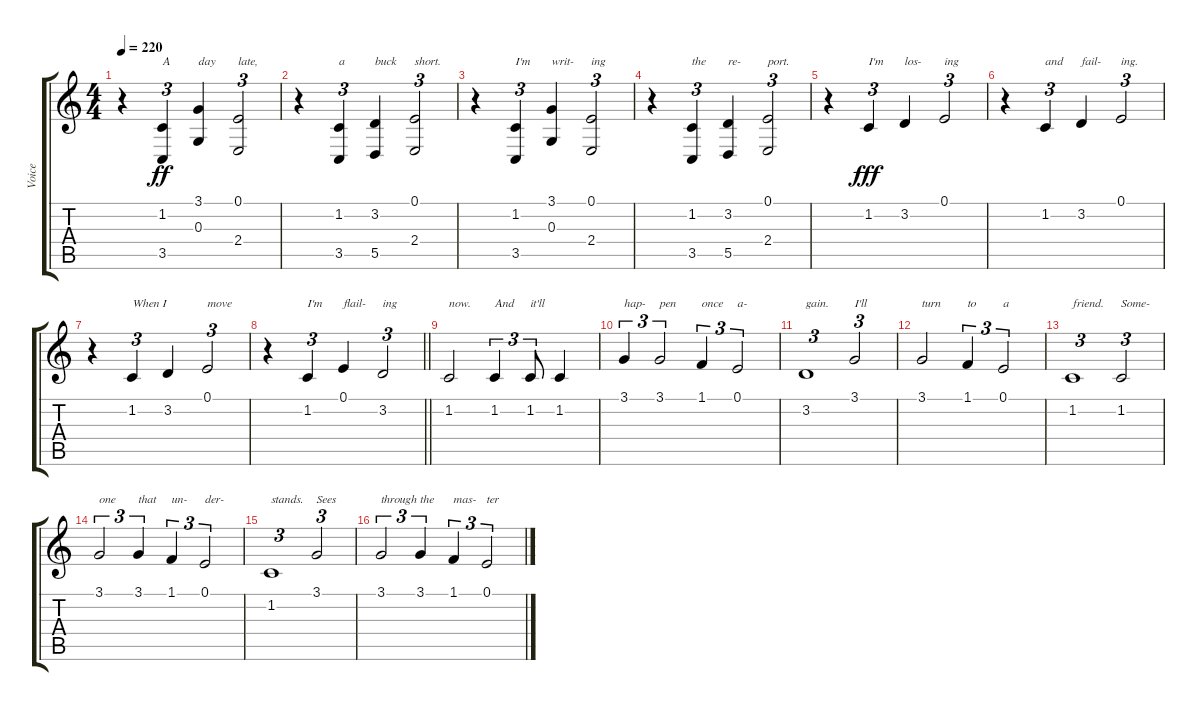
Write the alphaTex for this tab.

\track ("Voice" "Voice") {instrument accordion}
\staff {score tabs}
\tuning (E4 B3 G3 D3 A2 E2) {hide}
\ts (4 4)
\tempo 220
\clef g2
\ks c
r.4{dy fff} (1.2 3.5).4{tu (3 2) txt "A" dy ff} (3.1 0.3).4{txt "day"} (0.1 2.4).2{tu (3 2) txt "late,"} |
r.4 (1.2 3.5).4{tu (3 2) txt "a"} (3.2 5.5).4{txt "buck"} (0.1 2.4).2{tu (3 2) txt "short."} |
r.4 (1.2 3.5).4{tu (3 2) txt "I'm"} (3.1 0.3).4{txt "writ-"} (0.1 2.4).2{tu (3 2) txt "ing"} |
r.4 (1.2 3.5).4{tu (3 2) txt "the"} (3.2 5.5).4{txt "re-"} (0.1 2.4).2{tu (3 2) txt "port."} |
r.4 1.2.4{tu (3 2) txt "I'm" dy fff} 3.2.4{txt "los-"} 0.1.2{tu (3 2) txt "ing"} |
r.4 1.2.4{tu (3 2) txt "and"} 3.2.4{txt "fail-"} 0.1.2{tu (3 2) txt "ing."} |
r.4 1.2.4{tu (3 2) txt "When I"} 3.2.4 0.1.2{tu (3 2) txt "move"} |
\barLineRight lightlight
r.4 1.2.4{tu (3 2) txt "I'm"} 0.1.4{txt "flail-"} 3.2.2{tu (3 2) txt "ing"} |
1.2.2{txt "now."} 1.2.4{tu (3 2) txt "And"} 1.2.8{tu (3 2) txt "it'll"} 1.2.4 |
3.1.4{tu (3 2) txt "hap-"} 3.1.2{tu (3 2) txt "pen"} 1.1.4{tu (3 2) txt "once"} 0.1.2{tu (3 2) txt "a-"} |
3.2.1{tu (3 2) txt "gain."} 3.1.2{tu (3 2) txt "I'll"} |
3.1.2{txt "turn"} 1.1.4{tu (3 2) txt "to"} 0.1.2{tu (3 2) txt "a"} |
1.2.1{tu (3 2) txt "friend."} 1.2.2{tu (3 2) txt "Some-"} |
3.1.2{tu (3 2) txt "one"} 3.1.4{tu (3 2) txt "that"} 1.1.4{tu (3 2) txt "un-"} 0.1.2{tu (3 2) txt "der-"} |
1.2.1{tu (3 2) txt "stands."} 3.1.2{tu (3 2) txt "Sees"} |
3.1.2{tu (3 2) txt "through"} 3.1.4{tu (3 2) txt "the"} 1.1.4{tu (3 2) txt "mas-"} 0.1.2{tu (3 2) txt "ter"}
